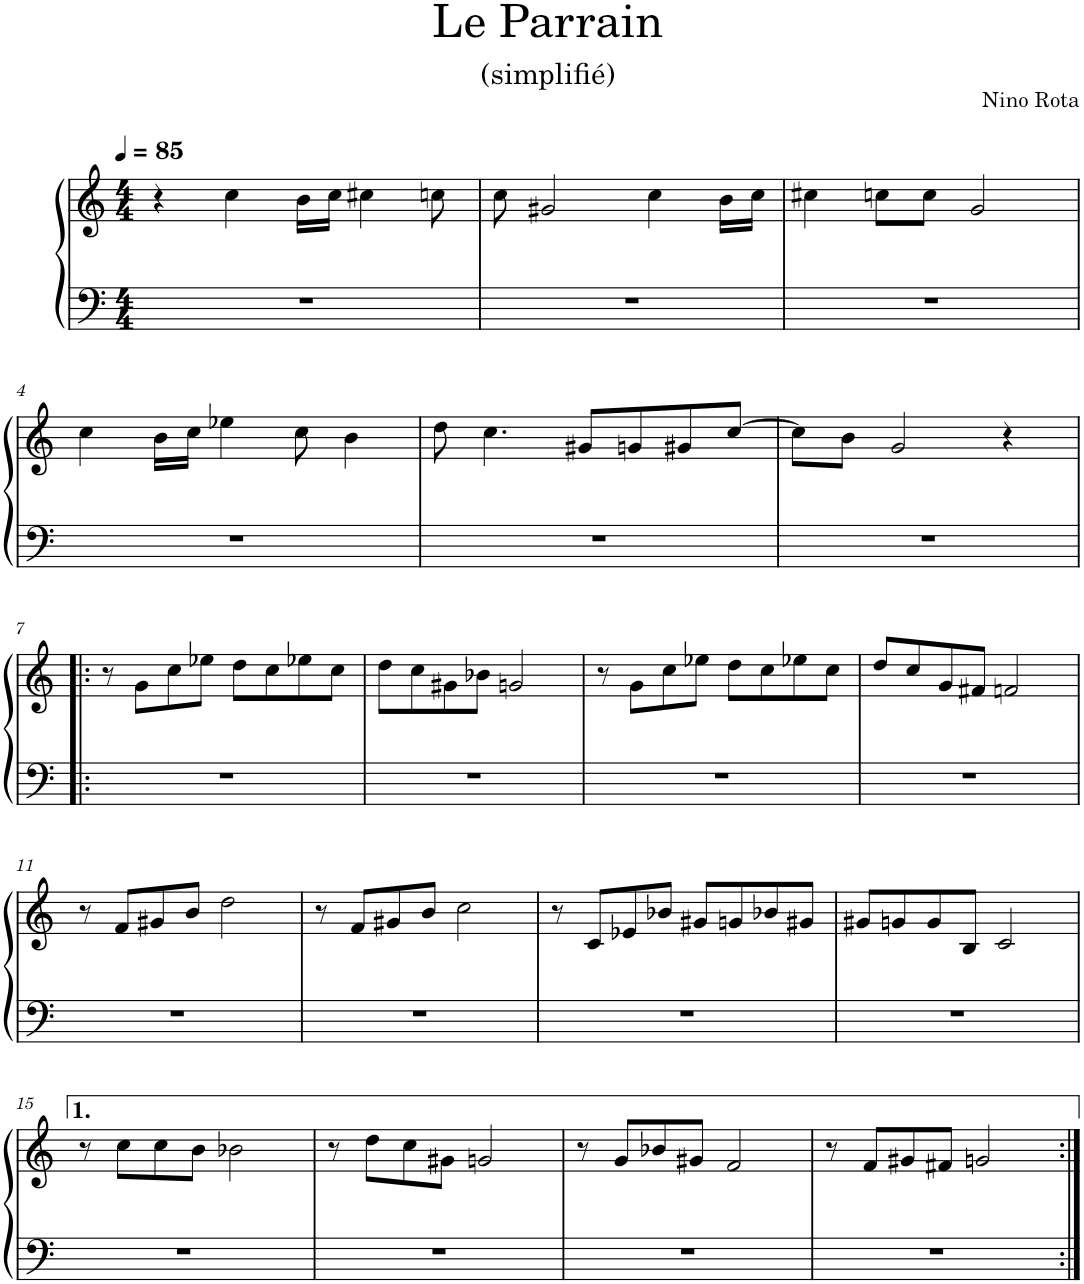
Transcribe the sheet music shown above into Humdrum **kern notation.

**kern	**kern
*part1	*part1
*staff2	*staff1
*I"Piano	*
*I'Pia.	*
*clefF4	*clefG2
*k[]	*k[]
*M4/4	*M4/4
*MM85	*MM85
=1	=1
1r	4r
.	4cc\
.	16b\LL
.	16cc\JJ
.	4cc#X\
.	8ccn\
=2	=2
1r	8cc\
.	2g#X/
.	4cc\
.	16b\LL
.	16cc\JJ
=3	=3
1r	4cc#X\
.	8ccn\L
.	8cc\J
.	2g/
!!LO:LB:g=z
=4	=4
1r	4cc\
.	16b\LL
.	16cc\JJ
.	4ee-X\
.	8cc\
.	4b\
=5	=5
1r	8dd\
.	4.cc\
.	8g#X/L
.	8gn/
.	8g#X/
.	[8cc/J
=6	=6
1r	8cc\L]
.	8b\J
.	2g/
.	4r
!!LO:LB:g=z
=7!|:	=7!|:
1r	8r
.	8g\L
.	8cc\
.	8ee-X\J
.	8dd\L
.	8cc\
.	8ee-X\
.	8cc\J
=8	=8
1r	8dd\L
.	8cc\
.	8g#X\
.	8b-X\J
.	2gn/
=9	=9
1r	8r
.	8g\L
.	8cc\
.	8ee-X\J
.	8dd\L
.	8cc\
.	8ee-X\
.	8cc\J
=10	=10
1r	8dd/L
.	8cc/
.	8g/
.	8f#X/J
.	2fn/
!!LO:LB:g=z
=11	=11
1r	8r
.	8f/L
.	8g#X/
.	8b/J
.	2dd\
=12	=12
1r	8r
.	8f/L
.	8g#X/
.	8b/J
.	2cc\
=13	=13
1r	8r
.	8c/L
.	8e-X/
.	8b-X/J
.	8g#X/L
.	8gn/
.	8b-X/
.	8g#X/J
=14	=14
1r	8g#X/L
.	8gn/
.	8g/
.	8B/J
.	2c/
!!LO:LB:g=z
=15	=15
1r	8r
.	8cc\L
.	8cc\
.	8b\J
.	2b-X\
=16	=16
1r	8r
.	8dd\L
.	8cc\
.	8g#X\J
.	2gn/
=17	=17
1r	8r
.	8g/L
.	8b-X/
.	8g#X/J
.	2f/
=18	=18
1r	8r
.	8f/L
.	8g#X/
.	8f#X/J
.	2gn/
=:|!	=:|!
*-	*-
